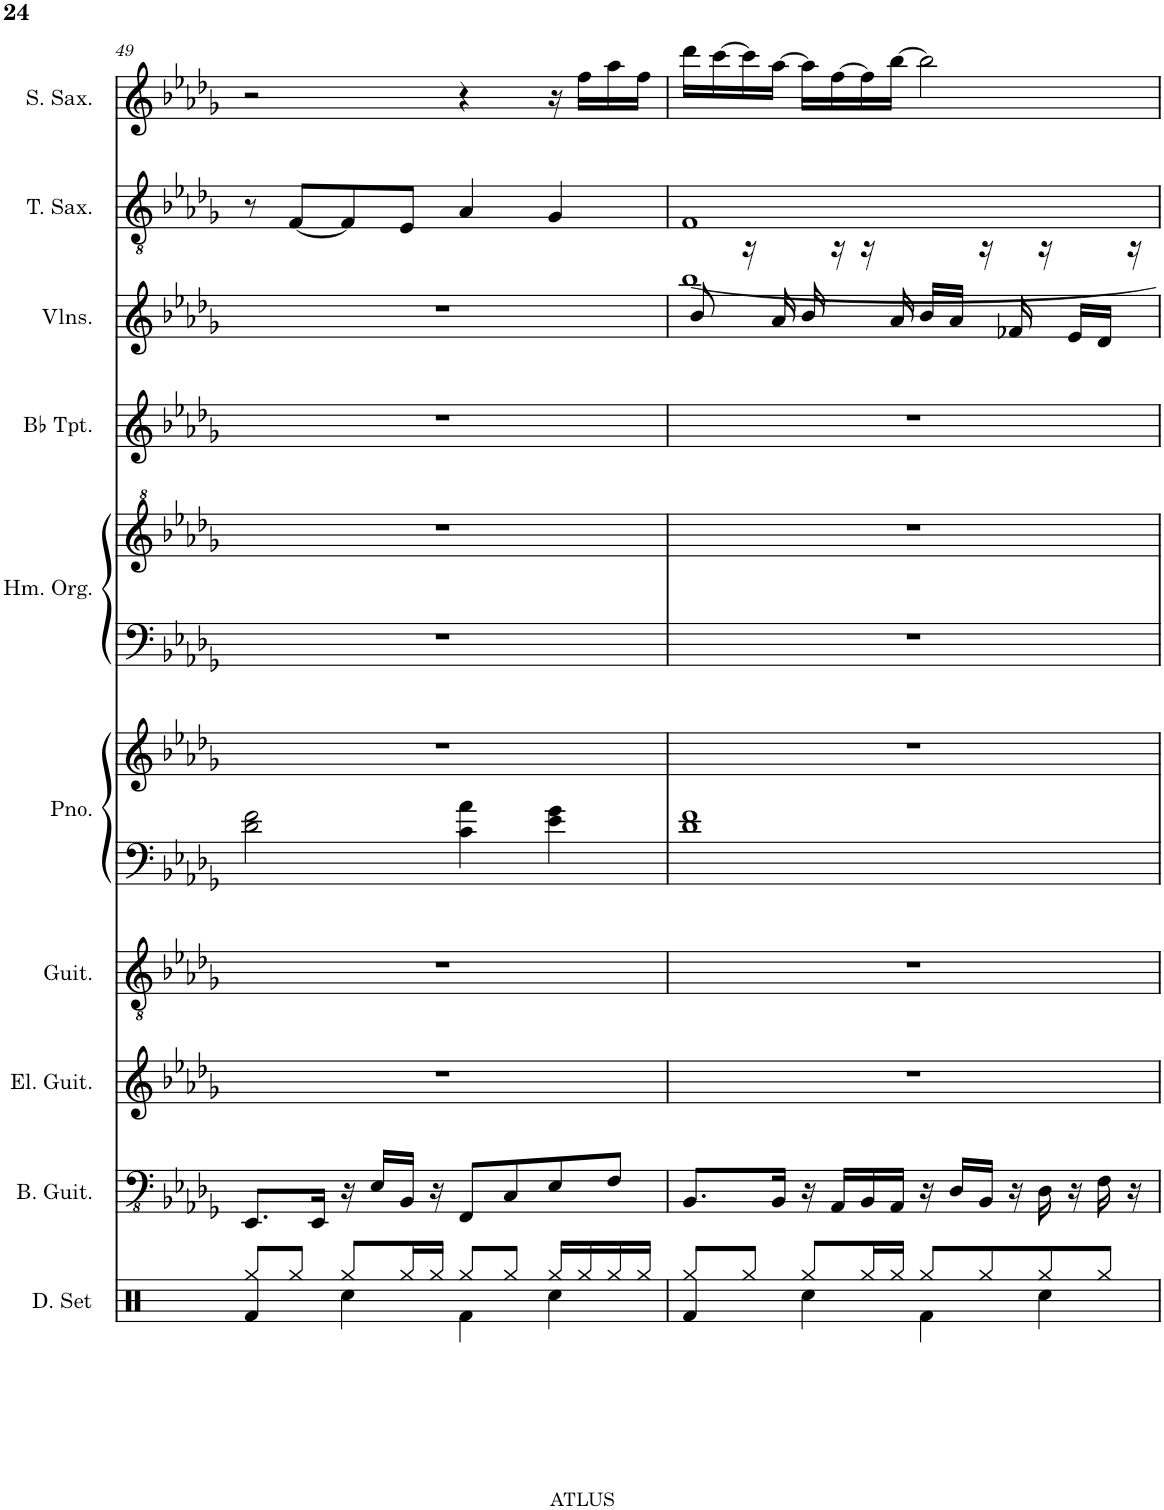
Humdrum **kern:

**kern	**kern	**kern	**kern	**kern	**kern	**kern	**kern	**kern	**kern	**kern	**kern
*part10	*part9	*part8	*part7	*part6	*part6	*part5	*part5	*part4	*part3	*part2	*part1
*staff12	*staff11	*staff10	*staff9	*staff8	*staff7	*staff6	*staff5	*staff4	*staff3	*staff2	*staff1
*I"Drumset	*I"Bass Guitar	*I"Electric Guitar	*I"Acoustic Guitar	*I"Piano	*	*I"Hammond Organ	*	*I"Bb Trumpet	*I"Violins	*I"Tenor Saxophone	*I"Soprano Saxophone
*I'D. Set	*I'B. Guit.	*I'El. Guit.	*I'Guit.	*I'Pno.	*	*I'Hm. Org.	*	*I'Bb Tpt.	*I'Vlns.	*I'T. Sax.	*I'S. Sax.
!!LO:PB:g=z
*clefX	*clefFv4	*clefG2	*clefGv2	*clefF4	*clefG2	*clefF4	*clefG^2	*clefG2	*clefG2	*clefGv2	*clefG2
*	*	*	*	*	*	*	*	*ITrd1c2	*	*ITrd8c14	*ITrd1c2
*k[]	*k[b-e-a-d-g-]	*k[b-e-a-d-g-]	*k[b-e-a-d-g-]	*k[b-e-a-d-g-]	*k[b-e-a-d-g-]	*k[b-e-a-d-g-]	*k[b-e-a-d-g-]	*k[b-e-a-d-g-]	*k[b-e-a-d-g-]	*k[b-e-a-d-g-]	*k[b-e-a-d-g-]
*M4/4	*M4/4	*M4/4	*M4/4	*M4/4	*M4/4	*M4/4	*M4/4	*M4/4	*M4/4	*M4/4	*M4/4
=49	=49	=49	=49	=49	=49	=49	=49	=49	=49	=49	=49
*^	*	*	*	*	*	*	*	*	*	*	*
4Rf/	8Rgg/L	8.EEE-/L	1r	1r	2d-\ 2f\	1r	1r	1r	1r	1r	8r	2r
.	8Rgg/J	.	.	.	.	.	.	.	.	.	[8F/L	.
.	.	16EEE-/Jk	.	.	.	.	.	.	.	.	.	.
8Rgg/L	4Rcc\	16r	.	.	.	.	.	.	.	.	8F/]	.
.	.	16EE-/LL	.	.	.	.	.	.	.	.	.	.
16Rgg/L	.	16BBB-/JJ	.	.	.	.	.	.	.	.	8E-/J	.
16Rgg/JJ	.	16r	.	.	.	.	.	.	.	.	.	.
8Rgg/L	4Rf\	8FFF/L	.	.	4c\ 4a-\	.	.	.	.	.	4A-/	4r
8Rgg/J	.	8CC/	.	.	.	.	.	.	.	.	.	.
16Rgg/LL	4Rcc\	8EE-/	.	.	4e-\ 4g-\	.	.	.	.	.	4G-/	16r
16Rgg/	.	.	.	.	.	.	.	.	.	.	.	16ff\LL
16Rgg/	.	8FF/J	.	.	.	.	.	.	.	.	.	16aa-\
16Rgg/JJ	.	.	.	.	.	.	.	.	.	.	.	16ff\JJ
=50	=50	=50	=50	=50	=50	=50	=50	=50	=50	=50	=50	=50
*	*	*	*	*	*	*	*	*	*	*^	*	*
4Rf/	8Rgg/L	8.BBB-/L	1r	1r	1d- 1f	1r	1r	1r	1r	8b-/	[1bb-	1F	16ddd-\LL
.	.	.	.	.	.	.	.	.	.	.	.	.	[16ccc\
.	8Rgg/J	.	.	.	.	.	.	.	.	16r	.	.	16ccc\]
.	.	16BBB-/Jk	.	.	.	.	.	.	.	16a-/	.	.	[16aa-\JJ
8Rgg/L	4Rcc\	16r	.	.	.	.	.	.	.	16b-/	.	.	16aa-\LL]
.	.	16AAA-/LL	.	.	.	.	.	.	.	16r	.	.	[16ff\
16Rgg/L	.	16BBB-/	.	.	.	.	.	.	.	16r	.	.	16ff\]
16Rgg/JJ	.	16AAA-/JJ	.	.	.	.	.	.	.	16a-/	.	.	[16bb-\JJ
8Rgg/L	4Rf\	16r	.	.	.	.	.	.	.	16b-/LL	.	.	2bb-\]
.	.	16DD-/LL	.	.	.	.	.	.	.	16a-/JJ	.	.	.
8Rgg/	.	16BBB-/JJ	.	.	.	.	.	.	.	16r	.	.	.
.	.	16r	.	.	.	.	.	.	.	16f-X/	.	.	.
8Rgg/	4Rcc\	16DD-\	.	.	.	.	.	.	.	16r	.	.	.
.	.	16r	.	.	.	.	.	.	.	16e-/LL	.	.	.
8Rgg/J	.	16FF\	.	.	.	.	.	.	.	16d-/JJ	.	.	.
.	.	16r	.	.	.	.	.	.	.	16r	.	.	.
*v	*v	*	*	*	*	*	*	*	*	*v	*v	*	*
=	=	=	=	=	=	=	=	=	=	=	=
*-	*-	*-	*-	*-	*-	*-	*-	*-	*-	*-	*-
